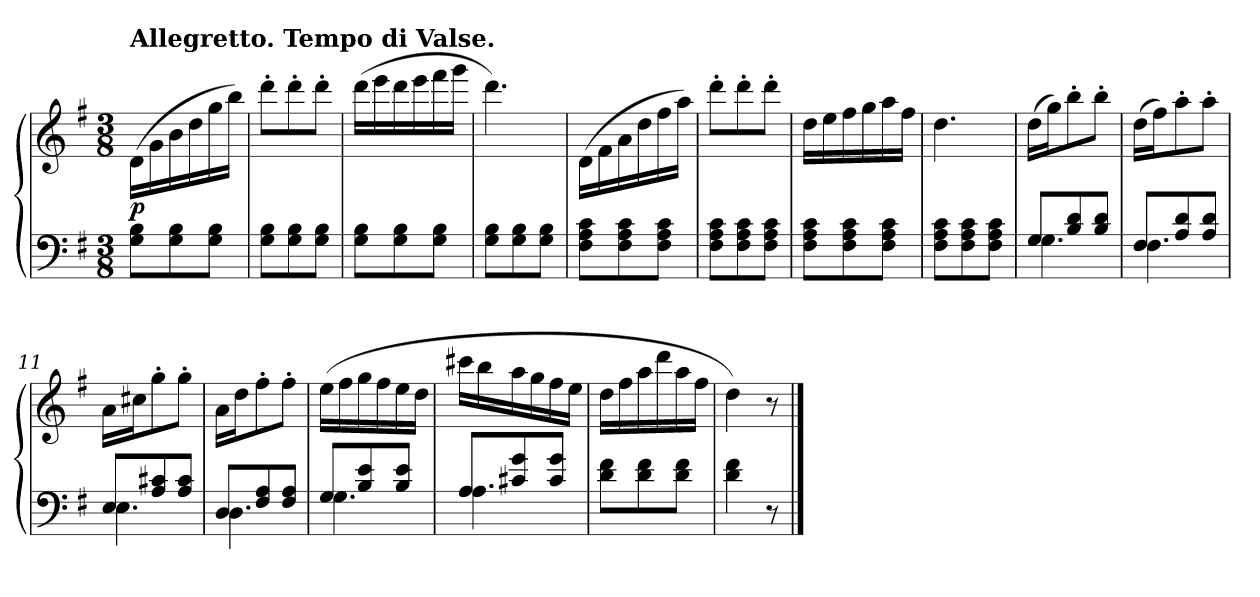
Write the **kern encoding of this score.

**kern	**kern	**dynam
*part1	*part1	*part1
*staff2	*staff1	*staff1/2
*clefF4	*clefG2	*
*k[f#]	*k[f#]	*
*G:	*G:	*
*M3/8	*M3/8	*
=1	=1	=1
!	!LO:TX:a:B:t=Allegretto. Tempo di Valse.	!
!	!	!LO:DY:b
8G\<< 8B\<<L	(>16d>\LL	p
.	16g>\	.
8G\ 8B\	16b>\	.
.	16dd>\	.
8G\ 8B\J	16gg>\	.
.	16bb>\JJ)	.
=2	=2	=2
8G\ 8B\L	8ddd>'>\L	.
8G\ 8B\	8ddd>'>\	.
8G\ 8B\J	8ddd>'>\J	.
=3	=3	=3
8G\ 8B\L	(>16ddd>\LL	.
.	16eee>\	.
8G\ 8B\	16ddd>\	.
.	16eee\	.
8G\ 8B\J	16fff#\	.
.	16ggg>\JJ	.
=4	=4	=4
8G\ 8B\L	4.ddd>\)	.
8G\ 8B\	.	.
8G\ 8B\J	.	.
!!LO:LB:g=z
=5	=5	=5
8F#\<<< 8A\<<< 8c\<<<L	(>16d>\LL	.
.	16f#>\	.
8F#\ 8A\ 8c\	16a>\	.
.	16dd>\	.
8F#\ 8A\ 8c\J	16ff#>\	.
.	16aa>\JJ)	.
=6	=6	=6
8F#\ 8A\ 8c\L	8ddd>'>\L	.
8F#\ 8A\ 8c\	8ddd>'>\	.
8F#\ 8A\ 8c\J	8ddd>'>\J	.
=7	=7	=7
8F#\ 8A\ 8c\L	16dd>\LL	.
.	16ee\	.
8F#\ 8A\ 8c\	16ff#\	.
.	16gg\	.
8F#\ 8A\ 8c\J	16aa>\	.
.	16ff#>\JJ	.
=8	=8	=8
8F#\ 8A\ 8c\L	4.dd\	.
8F#\ 8A\ 8c\	.	.
8F#\ 8A\ 8c\J	.	.
!!LO:LB:g=z
=9	=9	=9
*^	*	*
8G</L	4.G\	(>16dd>\LL	.
.	.	16gg>\J)	.
8B/<< 8d/<<	.	8bb>'>\	.
8B/ 8d/J	.	8bb'>\J	.
=10	=10	=10	=10
8F#/L	4.F#\	(>16dd>\LL	.
.	.	16ff#>\J)	.
8A/<< 8d/<<	.	8aa>'>\	.
8A/ 8d/J	.	8aa'>\J	.
=11	=11	=11	=11
8E/L	4.E\	16a>\LL	.
.	.	16cc#X>\J	.
8A/<< 8c#X/<<	.	8gg>'>\	.
8A/ 8c#/J	.	8gg'>\J	.
=12	=12	=12	=12
8D/L	4.D\	16a>\LL	.
.	.	16dd>\J	.
8F#/<< 8A/<<	.	8ff#>'>\	.
8F#/ 8A/J	.	8ff#>'>\J	.
!!LO:LB:g=z
=13	=13	=13	=13
8G/L	4.G\	(>16ee>\LL	.
.	.	16ff#\	.
8B/ 8e/	.	16gg>\	.
.	.	16ff#>\	.
8B/ 8e/J	.	16ee>\	.
.	.	16dd>\JJ	.
=14	=14	=14	=14
8A/L	4.A\	16ccc#X>\LL	.
.	.	16bb\	.
8c#X/ 8g/	.	16aa\	.
.	.	16gg>\	.
8c#/ 8g/J	.	16ff#>\	.
.	.	16ee\JJ	.
*v	*v	*	*
=15	=15	=15
8d\ 8f#\L	16dd>\LL	.
.	16ff#>\	.
8d\ 8f#\	16aa>\	.
.	16ddd>\	.
8d\ 8f#\J	16aa>\	.
.	16ff#>\JJ	.
=16	=16	=16
4d\ 4f#\	4dd>\)	.
8r	8r	.
==	==	==
*-	*-	*-
